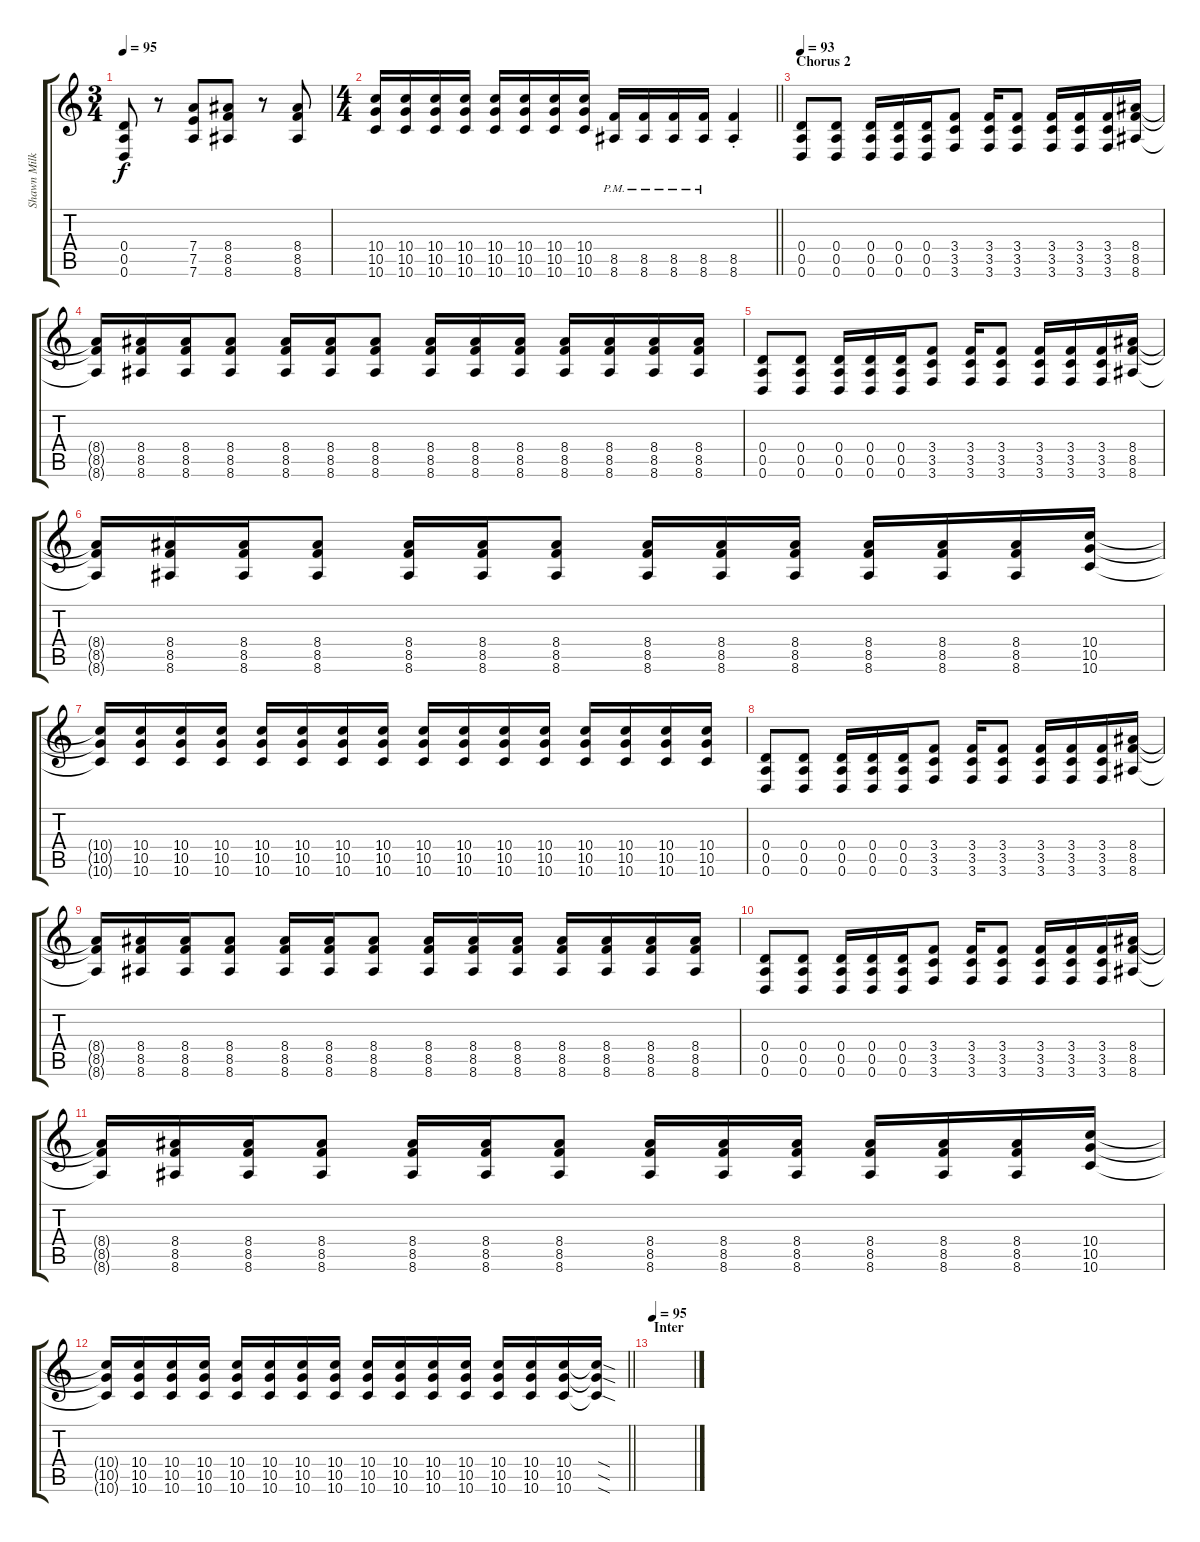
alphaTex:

\track ("Shawn Milke [Guitar]" "Shawn Milk") {instrument overdrivenguitar}
\staff {score tabs}
\tuning (E4 B3 G3 D3 A2 D2) {hide}
\ts (3 4)
\tempo 95
\clef g2
\ks c
(0.4 0.5 0.6).8{dy f} r.8 (7.4 7.5 7.6).8 (8.4 8.5 8.6).8 r.8 (8.4 8.5 8.6).8 |
\ts (4 4)
\barLineRight lightlight
(10.4 10.5 10.6).16 (10.4 10.5 10.6).16 (10.4 10.5 10.6).16 (10.4 10.5 10.6).16 (10.4 10.5 10.6).16 (10.4 10.5 10.6).16 (10.4 10.5 10.6).16 (10.4 10.5 10.6).16 (8.5{pm} 8.6{pm}).16 (8.5{pm} 8.6{pm}).16 (8.5{pm} 8.6{pm}).16 (8.5{pm} 8.6{pm}).16 (8.5{st} 8.6{st}).4 |
\section ("" "Chorus 2")
\tempo 93
(0.4 0.5 0.6).8 (0.4 0.5 0.6).8 (0.4 0.5 0.6).16 (0.4 0.5 0.6).16 (0.4 0.5 0.6).16 (3.4 3.5 3.6).8 (3.4 3.5 3.6).16 (3.4 3.5 3.6).8 (3.4 3.5 3.6).16 (3.4 3.5 3.6).16 (3.4 3.5 3.6).16 (8.4 8.5 8.6).16 |
(8.4{t} 8.5{t} 8.6{t}).16 (8.4 8.5 8.6).16 (8.4 8.5 8.6).16 (8.4 8.5 8.6).8 (8.4 8.5 8.6).16 (8.4 8.5 8.6).16 (8.4 8.5 8.6).8 (8.4 8.5 8.6).16 (8.4 8.5 8.6).16 (8.4 8.5 8.6).16 (8.4 8.5 8.6).16 (8.4 8.5 8.6).16 (8.4 8.5 8.6).16 (8.4 8.5 8.6).16 |
(0.4 0.5 0.6).8 (0.4 0.5 0.6).8 (0.4 0.5 0.6).16 (0.4 0.5 0.6).16 (0.4 0.5 0.6).16 (3.4 3.5 3.6).8 (3.4 3.5 3.6).16 (3.4 3.5 3.6).8 (3.4 3.5 3.6).16 (3.4 3.5 3.6).16 (3.4 3.5 3.6).16 (8.4 8.5 8.6).16 |
(8.4{t} 8.5{t} 8.6{t}).16 (8.4 8.5 8.6).16 (8.4 8.5 8.6).16 (8.4 8.5 8.6).8 (8.4 8.5 8.6).16 (8.4 8.5 8.6).16 (8.4 8.5 8.6).8 (8.4 8.5 8.6).16 (8.4 8.5 8.6).16 (8.4 8.5 8.6).16 (8.4 8.5 8.6).16 (8.4 8.5 8.6).16 (8.4 8.5 8.6).16 (10.4 10.5 10.6).16 |
(10.4{t} 10.5{t} 10.6{t}).16 (10.4 10.5 10.6).16 (10.4 10.5 10.6).16 (10.4 10.5 10.6).16 (10.4 10.5 10.6).16 (10.4 10.5 10.6).16 (10.4 10.5 10.6).16 (10.4 10.5 10.6).16 (10.4 10.5 10.6).16 (10.4 10.5 10.6).16 (10.4 10.5 10.6).16 (10.4 10.5 10.6).16 (10.4 10.5 10.6).16 (10.4 10.5 10.6).16 (10.4 10.5 10.6).16 (10.4 10.5 10.6).16 |
(0.4 0.5 0.6).8 (0.4 0.5 0.6).8 (0.4 0.5 0.6).16 (0.4 0.5 0.6).16 (0.4 0.5 0.6).16 (3.4 3.5 3.6).8 (3.4 3.5 3.6).16 (3.4 3.5 3.6).8 (3.4 3.5 3.6).16 (3.4 3.5 3.6).16 (3.4 3.5 3.6).16 (8.4 8.5 8.6).16 |
(8.4{t} 8.5{t} 8.6{t}).16 (8.4 8.5 8.6).16 (8.4 8.5 8.6).16 (8.4 8.5 8.6).8 (8.4 8.5 8.6).16 (8.4 8.5 8.6).16 (8.4 8.5 8.6).8 (8.4 8.5 8.6).16 (8.4 8.5 8.6).16 (8.4 8.5 8.6).16 (8.4 8.5 8.6).16 (8.4 8.5 8.6).16 (8.4 8.5 8.6).16 (8.4 8.5 8.6).16 |
(0.4 0.5 0.6).8 (0.4 0.5 0.6).8 (0.4 0.5 0.6).16 (0.4 0.5 0.6).16 (0.4 0.5 0.6).16 (3.4 3.5 3.6).8 (3.4 3.5 3.6).16 (3.4 3.5 3.6).8 (3.4 3.5 3.6).16 (3.4 3.5 3.6).16 (3.4 3.5 3.6).16 (8.4 8.5 8.6).16 |
(8.4{t} 8.5{t} 8.6{t}).16 (8.4 8.5 8.6).16 (8.4 8.5 8.6).16 (8.4 8.5 8.6).8 (8.4 8.5 8.6).16 (8.4 8.5 8.6).16 (8.4 8.5 8.6).8 (8.4 8.5 8.6).16 (8.4 8.5 8.6).16 (8.4 8.5 8.6).16 (8.4 8.5 8.6).16 (8.4 8.5 8.6).16 (8.4 8.5 8.6).16 (10.4 10.5 10.6).16 |
\barLineRight lightlight
(10.4{t} 10.5{t} 10.6{t}).16 (10.4 10.5 10.6).16 (10.4 10.5 10.6).16 (10.4 10.5 10.6).16 (10.4 10.5 10.6).16 (10.4 10.5 10.6).16 (10.4 10.5 10.6).16 (10.4 10.5 10.6).16 (10.4 10.5 10.6).16 (10.4 10.5 10.6).16 (10.4 10.5 10.6).16 (10.4 10.5 10.6).16 (10.4 10.5 10.6).16 (10.4 10.5 10.6).16 (10.4 10.5 10.6).16 (10.4{sod t} 10.5{sod t} 10.6{sod t}).16 |
\section ("" "Inter")
\tempo 95
